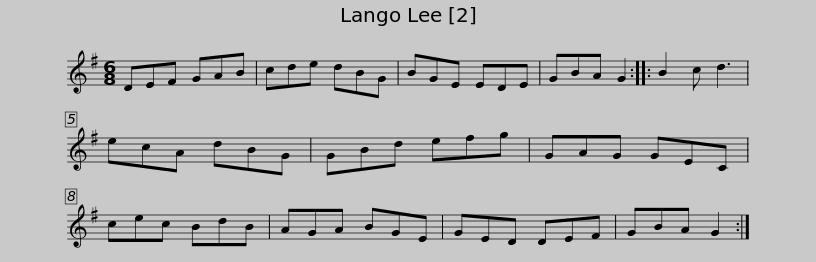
X:1
L:1/8
M:6/8
I:linebreak $
K:G
V:1 treble
V:1
 DEF GAB | cde dBG | BGE EDE | GBA G2 :: B2 c d3 | %5
 ecA dBG | GBd efg | GAG GEC |$ cec BdB | AGA BGE | %10
 GED DEF | GBA G2 :| %12
